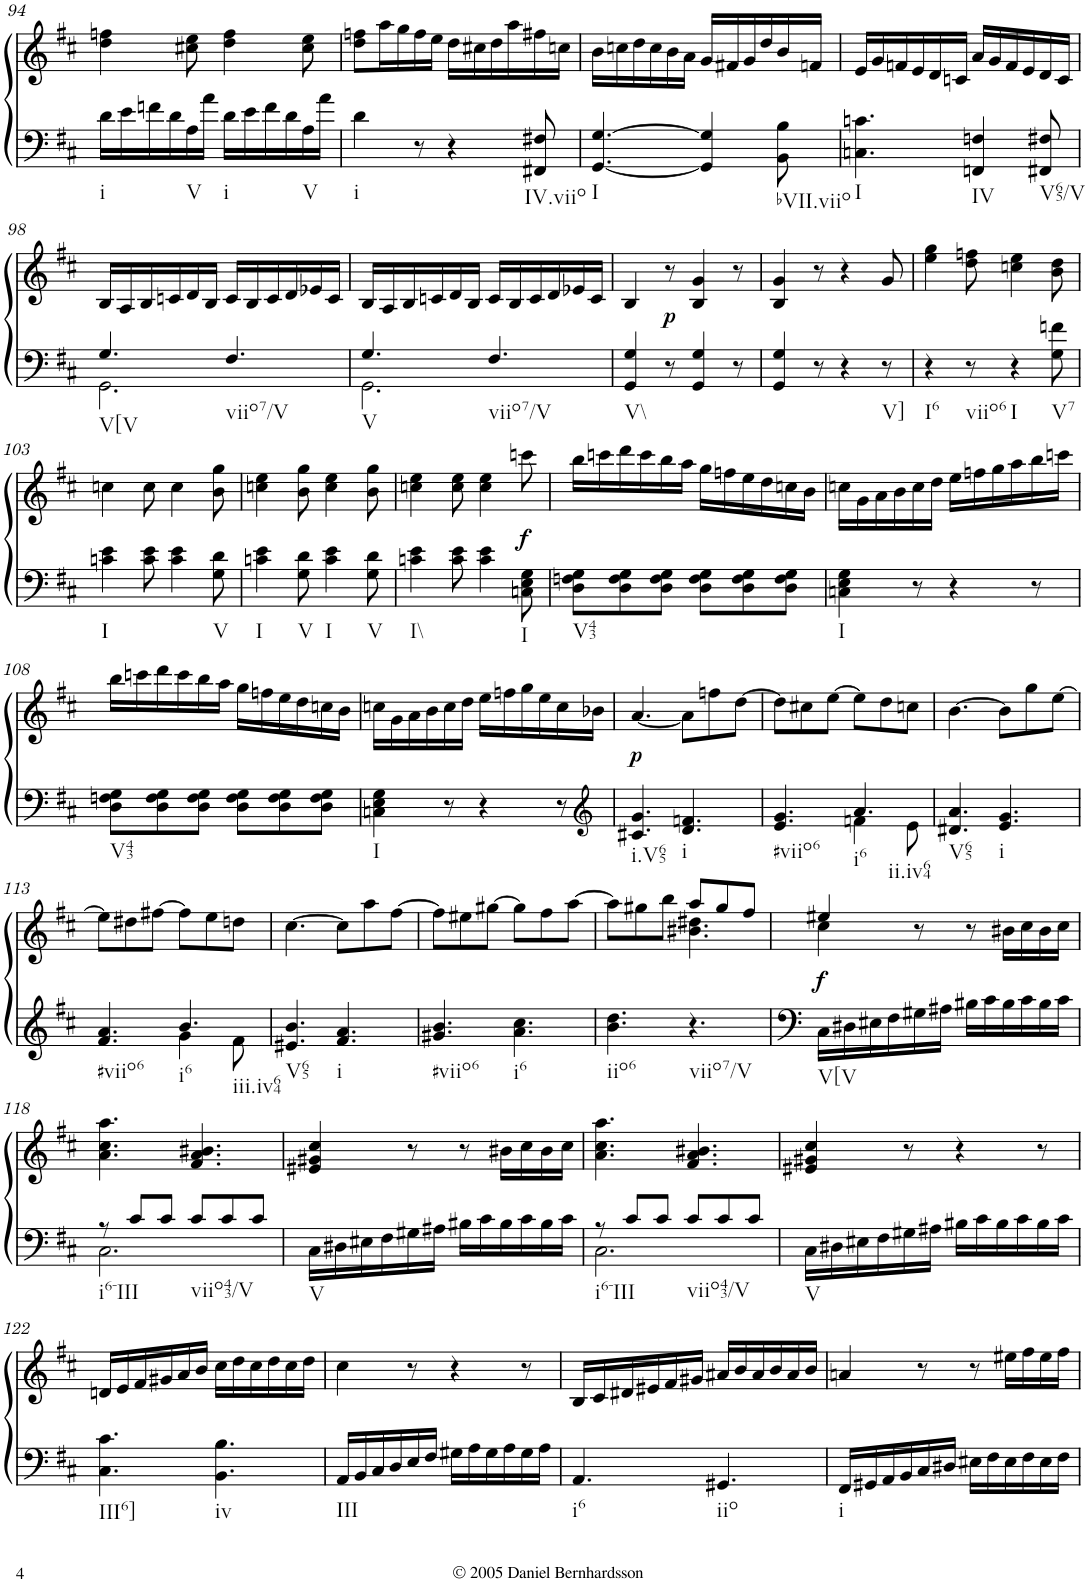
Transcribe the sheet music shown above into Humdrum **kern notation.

**kern	**kern	**dynam
*part1	*part1	*part1
*staff2	*staff1	*staff1/2
*I"Piano	*	*
*I'Pno.	*	*
!!LO:PB:g=z
*clefF4	*clefG2	*
*k[f#c#]	*k[f#c#]	*
*D:	*D:	*
*M6/8	*M6/8	*
=94	=94	=94
!LO:TX:b:t=i	!	!
16d\LL	4dd\ 4ffn\	.
16e\	.	.
16fn\	.	.
16d\	.	.
!LO:TX:b:t=V	!	!
16A\	8cc#X\ 8ee\	.
16a\JJ	.	.
!LO:TX:b:t=i	!	!
16d\LL	4dd\ 4ff\	.
16e\	.	.
16f\	.	.
16d\	.	.
!LO:TX:b:t=V	!	!
16A\	8cc#\ 8ee\	.
16a\JJ	.	.
=95	=95	=95
!LO:TX:b:t=i	!	!
4d\	8dd\ 8ffn\L	.
.	16aa\L	.
.	16gg\	.
8r	16ff\	.
.	16ee\JJ	.
4r	16dd\LL	.
.	16cc#X\	.
.	16dd\	.
.	16aa\	.
!LO:TX:b:t=IV.viio	!	!
8FF#X/ 8F#X/	16ff#X\	.
.	16ccn\JJ	.
=96	=96	=96
!LO:TX:b:t=I	!	!
[<4.GG/ [>4.G/	16b\LL	.
.	16ccn\	.
.	16dd\	.
.	16cc\	.
.	16b\	.
.	16a\JJ	.
4GG/] 4G/]	16g/LL	.
.	16f#X/	.
.	16g/	.
.	16dd/	.
!LO:TX:b:t=bVII.viio	!	!
8BB\ 8B\	16b/	.
.	16fn/JJ	.
=97	=97	=97
!LO:TX:b:t=I	!	!
4.Cn\ 4.cn\	16e/LL	.
.	16g/	.
.	16fn/	.
.	16e/	.
.	16d/	.
.	16cn/JJ	.
!LO:TX:b:t=IV	!	!
4FFn/ 4Fn/	16a/LL	.
.	16g/	.
.	16f/	.
.	16e/	.
!LO:TX:b:t=V65/V	!	!
8FF#X/ 8F#X/	16d/	.
.	16c/JJ	.
!!LO:LB:g=z
=98	=98	=98
*^	*	*
!LO:TX:b:t=V[V	!	!	!
4.G/	2.GG\	16B/LL	.
.	.	16A/	.
.	.	16B/	.
.	.	16cn/	.
.	.	16d/	.
.	.	16B/JJ	.
!LO:TX:b:t=viio7/V	!	!	!
4.F#/	.	16c/LL	.
.	.	16B/	.
.	.	16c/	.
.	.	16d/	.
.	.	16e-X/	.
.	.	16c/JJ	.
=99	=99	=99	=99
!LO:TX:b:t=V	!	!	!
4.G/	2.GG\	16B/LL	.
.	.	16A/	.
.	.	16B/	.
.	.	16cn/	.
.	.	16d/	.
.	.	16B/JJ	.
!LO:TX:b:t=viio7/V	!	!	!
4.F#/	.	16c/LL	.
.	.	16B/	.
.	.	16c/	.
.	.	16d/	.
.	.	16e-X/	.
.	.	16c/JJ	.
*v	*v	*	*
=100	=100	=100
!LO:TX:b:t=V\\	!	!
4GG/ 4G/	4B/	.
!	!	!LO:DY:b
8r	8r	p
4GG/ 4G/	4B/ 4g/	.
8r	8r	.
=101	=101	=101
4GG/ 4G/	4B/ 4g/	.
8r	8r	.
4r	4r	.
!LO:TX:b:t=V]	!	!
8r	8g/	.
=102	=102	=102
!LO:TX:b:t=I6	!	!
4r	4ee\ 4gg\	.
!LO:TX:b:t=viio6	!	!
8r	8dd\ 8ffn\	.
!LO:TX:b:t=I	!	!
4r	4ccn\ 4ee\	.
!LO:TX:b:t=V7	!	!
8G\ 8fn\	8b\ 8dd\	.
!!LO:LB:g=z
=103	=103	=103
!LO:TX:b:t=I	!	!
4cn\ 4e\	4ccn\	.
8c\ 8e\	8cc\	.
4c\ 4e\	4cc\	.
!LO:TX:b:t=V	!	!
8G\ 8d\	8b\ 8gg\	.
=104	=104	=104
!LO:TX:b:t=I	!	!
4cn\ 4e\	4ccn\ 4ee\	.
!LO:TX:b:t=V	!	!
8G\ 8d\	8b\ 8gg\	.
!LO:TX:b:t=I	!	!
4c\ 4e\	4cc\ 4ee\	.
!LO:TX:b:t=V	!	!
8G\ 8d\	8b\ 8gg\	.
=105	=105	=105
!LO:TX:b:t=I\\	!	!
4cn\ 4e\	4ccn\ 4ee\	.
8c\ 8e\	8cc\ 8ee\	.
4c\ 4e\	4cc\ 4ee\	.
!LO:TX:b:t=I	!	!
!	!	!LO:DY:b
8Cn\ 8E\ 8G\	8cccn\	f
=106	=106	=106
!LO:TX:b:t=V43	!	!
8D\ 8Fn\ 8G\L	16bb\LL	.
.	16cccn\	.
8D\ 8F\ 8G\	16ddd\	.
.	16ccc\	.
8D\ 8F\ 8G\J	16bb\	.
.	16aa\JJ	.
8D\ 8F\ 8G\L	16gg\LL	.
.	16ffn\	.
8D\ 8F\ 8G\	16ee\	.
.	16dd\	.
8D\ 8F\ 8G\J	16ccn\	.
.	16b\JJ	.
=107	=107	=107
!LO:TX:b:t=I	!	!
4Cn\ 4E\ 4G\	16ccn\LL	.
.	16g\	.
.	16a\	.
.	16b\	.
8r	16cc\	.
.	16dd\JJ	.
4r	16ee\LL	.
.	16ffn\	.
.	16gg\	.
.	16aa\	.
8r	16bb\	.
.	16cccn\JJ	.
!!LO:LB:g=z
=108	=108	=108
!LO:TX:b:t=V43	!	!
8D\ 8Fn\ 8G\L	16bb\LL	.
.	16cccn\	.
8D\ 8F\ 8G\	16ddd\	.
.	16ccc\	.
8D\ 8F\ 8G\J	16bb\	.
.	16aa\JJ	.
8D\ 8F\ 8G\L	16gg\LL	.
.	16ffn\	.
8D\ 8F\ 8G\	16ee\	.
.	16dd\	.
8D\ 8F\ 8G\J	16ccn\	.
.	16b\JJ	.
=109	=109	=109
!LO:TX:b:t=I	!	!
4Cn\ 4E\ 4G\	16ccn\LL	.
.	16g\	.
.	16a\	.
.	16b\	.
8r	16cc\	.
.	16dd\JJ	.
4r	16ee\LL	.
.	16ffn\	.
.	16gg\	.
.	16ee\	.
8r	16cc\	.
*clefG2	*	*
.	16b-X\JJ	.
=110	=110	=110
!LO:TX:b:t=i.V65	!	!
!	!	!LO:DY:b
4.c#X/ 4.g/	[<4.a/	p
!LO:TX:b:t=i	!	!
4.d/ 4.fn/	8a\L]	.
.	8ffn\	.
.	[>8dd\J	.
=111	=111	=111
*^	*	*
!LO:TX:b:t=#viio6	!	!	!
4.e/ 4.g/	4.ryy	8dd\L]	.
.	.	8cc#X\	.
.	.	[>8ee\J	.
!LO:TX:b:t=i6	!	!	!
!LO:TX:b:t=ii.iv64	!	!	!
4.a/	4fn\	8ee\L]	.
.	.	8dd\	.
.	8e\	8ccn\J	.
=112	=112	=112	=112
!LO:TX:b:t=V65	!	!	!
*v	*v	*	*
4.d#X/ 4.a/	[>4.b\	.
!LO:TX:b:t=i	!	!
4.e/ 4.g/	8b\L]	.
.	8gg\	.
.	[>8ee\J	.
!!LO:LB:g=z
=113	=113	=113
*^	*	*
!LO:TX:b:t=#viio6	!	!	!
4.f#/ 4.a/	4.ryy	8ee\L]	.
.	.	8dd#X\	.
.	.	[>8ff#X\J	.
!LO:TX:b:t=i6	!	!	!
!LO:TX:b:t=iii.iv64	!	!	!
4.b/	4g\	8ff#\L]	.
.	.	8ee\	.
.	8f#\	8ddn\J	.
=114	=114	=114	=114
!LO:TX:b:t=V65	!	!	!
*v	*v	*	*
4.e#X/ 4.b/	[>4.cc#\	.
!LO:TX:b:t=i	!	!
4.f#/ 4.a/	8cc#\L]	.
.	8aa\	.
.	[>8ff#\J	.
=115	=115	=115
!LO:TX:b:t=#viio6	!	!
4.g#X/ 4.b/	8ff#\L]	.
.	8ee#X\	.
.	[>8gg#X\J	.
!LO:TX:b:t=i6	!	!
4.a\ 4.cc#\	8gg#\L]	.
.	8ff#\	.
.	[>8aa\J	.
=116	=116	=116
*^	*^	*
!LO:TX:b:t=iio6	!	!	!	!
4.b\ 4.dd\	4.ryy	8aa\L]	4.ryy	.
.	.	8gg#X\	.	.
.	.	8bb\J	.	.
!LO:TX:b:t=viio7/V	!	!	!	!
4.r	4.ryy	8aa/L	4.b#X\ 4.dd#X\	.
.	.	8gg#/	.	.
.	.	8ff#/J	.	.
*v	*v	*	*	*
=117	=117	=117	=117
!LO:TX:b:t=V[V	!	!	!
!	!	!	!LO:DY:b
16C#\LL	4ee#X/	4cc#\	f
16D#X\	.	.	.
16E#X\	.	.	.
16F#\	.	.	.
16G#X\	8r	8ryy	.
16A#X\JJ	.	.	.
16B#X\LL	8r	4.ryy	.
16c#\	.	.	.
16B#\	16b#X\LL	.	.
16c#\	16cc#\	.	.
16B#\	16b#\	.	.
16c#\JJ	16cc#\JJ	.	.
*	*v	*v	*
!!LO:LB:g=z
=118	=118	=118
*^	*	*
!LO:TX:b:t=i6-III	!	!	!
8r	2.C#\	4.a\ 4.cc#\ 4.aa\	.
8c#/L	.	.	.
8c#/J	.	.	.
!LO:TX:b:t=viio43/V	!	!	!
8c#/L	.	4.f#/ 4.a/ 4.b#X/	.
8c#/	.	.	.
8c#/J	.	.	.
*v	*v	*	*
=119	=119	=119
!LO:TX:b:t=V	!	!
16C#\LL	4e#X/ 4g#X/ 4cc#/	.
16D#X\	.	.
16E#X\	.	.
16F#\	.	.
16G#X\	8r	.
16A#X\JJ	.	.
16B#X\LL	8r	.
16c#\	.	.
16B#\	16b#X\LL	.
16c#\	16cc#\	.
16B#\	16b#\	.
16c#\JJ	16cc#\JJ	.
=120	=120	=120
*^	*	*
!LO:TX:b:t=i6-III	!	!	!
8r	2.C#\	4.a\ 4.cc#\ 4.aa\	.
8c#/L	.	.	.
8c#/J	.	.	.
!LO:TX:b:t=viio43/V	!	!	!
8c#/L	.	4.f#/ 4.a/ 4.b#X/	.
8c#/	.	.	.
8c#/J	.	.	.
*v	*v	*	*
=121	=121	=121
!LO:TX:b:t=V	!	!
16C#\LL	4e#X/ 4g#X/ 4cc#/	.
16D#X\	.	.
16E#X\	.	.
16F#\	.	.
16G#X\	8r	.
16A#X\JJ	.	.
16B#X\LL	4r	.
16c#\	.	.
16B#\	.	.
16c#\	.	.
16B#\	8r	.
16c#\JJ	.	.
!!LO:LB:g=z
=122	=122	=122
!LO:TX:b:t=III6]	!	!
4.C#\ 4.c#\	16dn/LL	.
.	16e/	.
.	16f#/	.
.	16g#X/	.
.	16a/	.
.	16b/JJ	.
!LO:TX:b:t=iv	!	!
4.BB\ 4.B\	16cc#\LL	.
.	16dd\	.
.	16cc#\	.
.	16dd\	.
.	16cc#\	.
.	16dd\JJ	.
=123	=123	=123
!LO:TX:b:t=III	!	!
16AA/LL	4cc#\	.
16BB/	.	.
16C#/	.	.
16D/	.	.
16E/	8r	.
16F#/JJ	.	.
16G#X\LL	4r	.
16A\	.	.
16G#\	.	.
16A\	.	.
16G#\	8r	.
16A\JJ	.	.
=124	=124	=124
!LO:TX:b:t=i6	!	!
4.AA/	16B/LL	.
.	16c#/	.
.	16d#X/	.
.	16e#X/	.
.	16f#/	.
.	16g#X/JJ	.
!LO:TX:b:t=iio	!	!
4.GG#X/	16a#X/LL	.
.	16b/	.
.	16a#/	.
.	16b/	.
.	16a#/	.
.	16b/JJ	.
=125	=125	=125
!LO:TX:b:t=i	!	!
16FF#/LL	4an/	.
16GG#X/	.	.
16AA/	.	.
16BB/	.	.
16C#/	8r	.
16D#X/JJ	.	.
16E#X\LL	8r	.
16F#\	.	.
16E#\	16ee#X\LL	.
16F#\	16ff#\	.
16E#\	16ee#\	.
16F#\JJ	16ff#\JJ	.
=	=	=
*-	*-	*-
